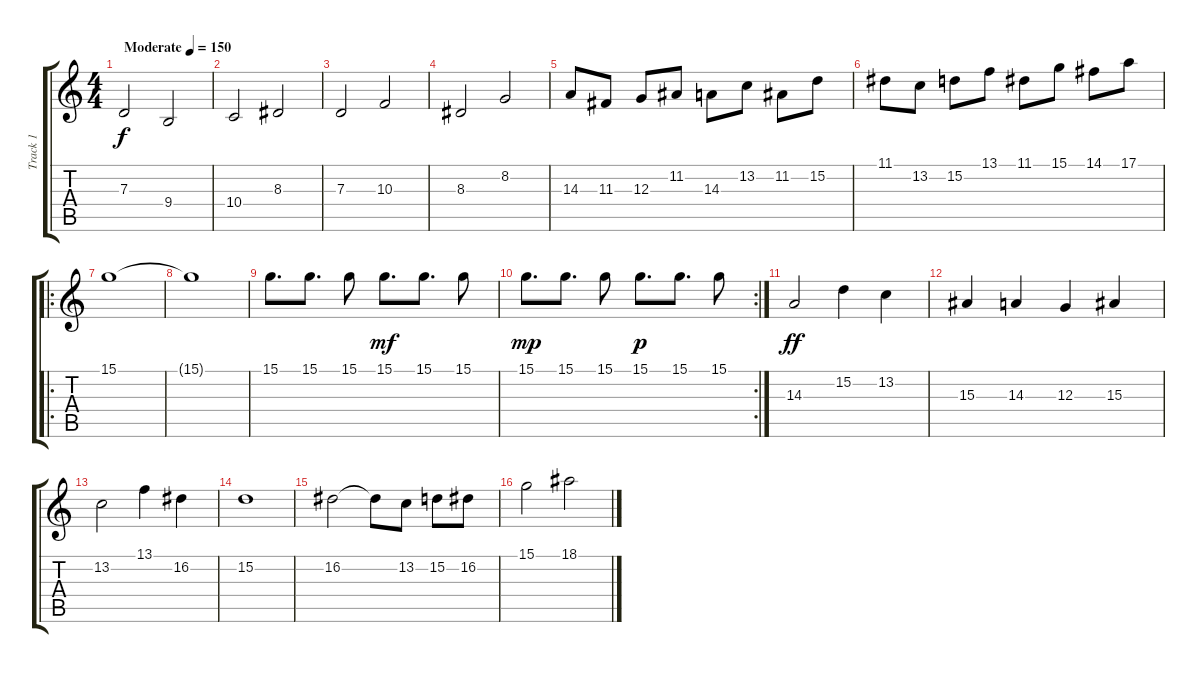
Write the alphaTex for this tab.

\track ("Track 1" "Track 1") {instrument trumpet}
\staff {score tabs}
\tuning (E4 B3 G3 D3 A2 E2) {hide}
\ts (4 4)
\tempo (150 "Moderate")
\clef g2
\ks c
7.3.2{dy f instrument trumpet} 9.4.2 |
10.4.2 8.3.2 |
7.3.2 10.3.2 |
8.3.2 8.2.2 |
14.3.8 11.3.8 12.3.8 11.2.8 14.3.8 13.2.8 11.2.8 15.2.8 |
11.1.8 13.2.8 15.2.8 13.1.8 11.1.8 15.1.8 14.1.8 17.1.8 |
\ro
15.1.1 |
15.1{t}.1 |
15.1.8{d} 15.1.8{d} 15.1.8 15.1.8{d dy mf} 15.1.8{d} 15.1.8 |
\rc 2
15.1.8{d dy mp} 15.1.8{d} 15.1.8 15.1.8{d dy p} 15.1.8{d} 15.1.8 |
14.3.2{dy ff} 15.2.4 13.2.4 |
15.3.4 14.3.4 12.3.4 15.3.4 |
13.2.2 13.1.4 16.2.4 |
15.2.1 |
16.2.2 16.2{t}.8 13.2.8 15.2.8 16.2.8 |
15.1.2 18.1.2
